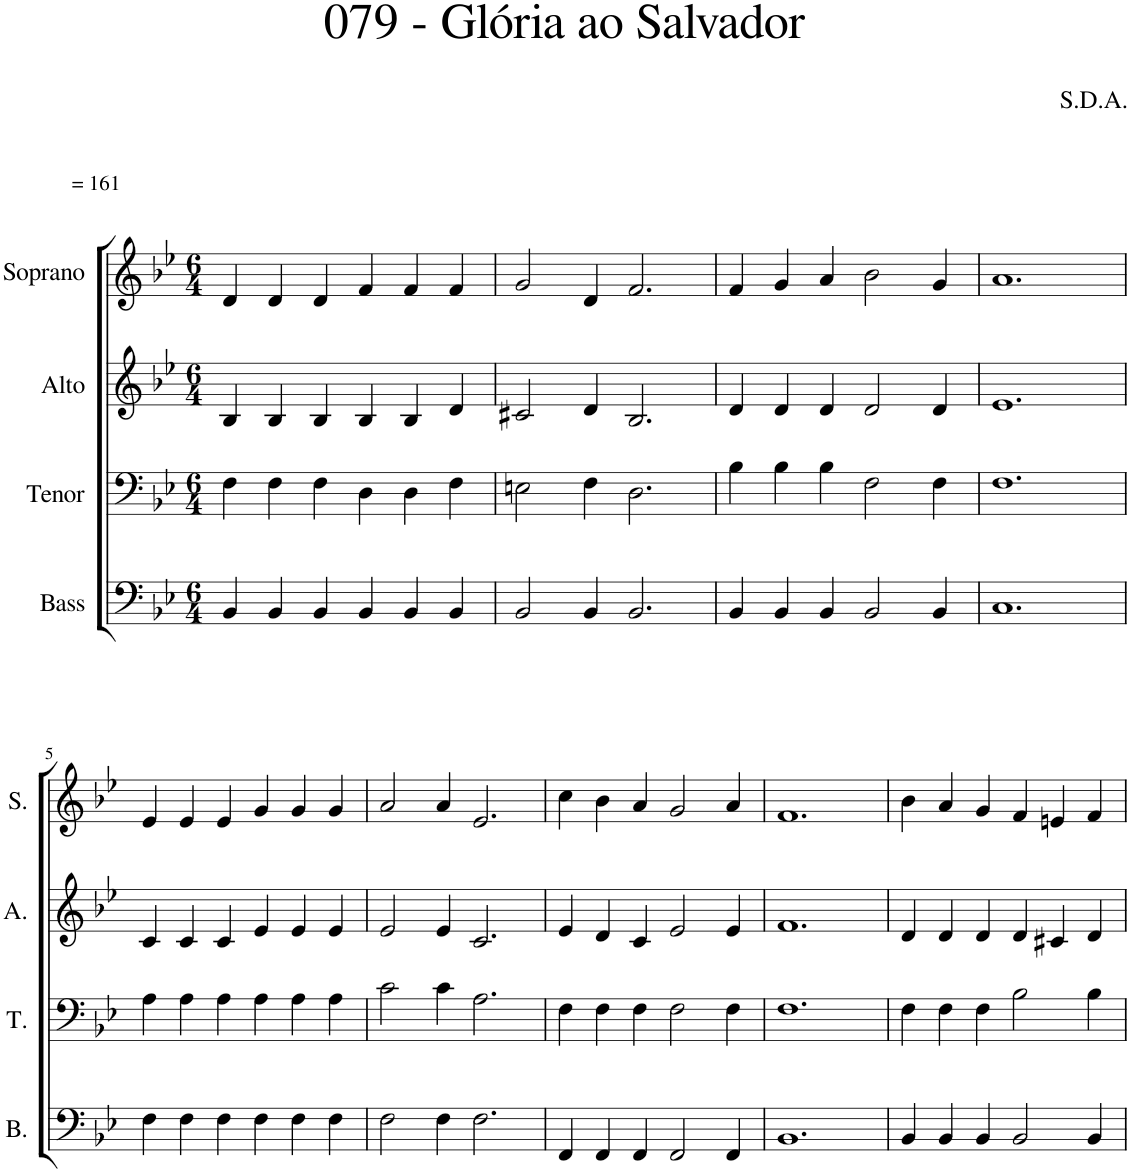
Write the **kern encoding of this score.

**kern	**kern	**kern	**kern
*part4	*part3	*part2	*part1
*staff4	*staff3	*staff2	*staff1
*I"Bass	*I"Tenor	*I"Alto	*I"Soprano
*I'B.	*I'T.	*I'A.	*I'S.
*clefF4	*clefF4	*clefG2	*clefG2
*k[b-e-]	*k[b-e-]	*k[b-e-]	*k[b-e-]
*M6/4	*M6/4	*M6/4	*M6/4
=1	=1	=1	=1
!	!	!	!LO:TX:a:t== 161
4BB-/	4F\	4B-/	4d/
4BB-/	4F\	4B-/	4d/
4BB-/	4F\	4B-/	4d/
4BB-/	4D\	4B-/	4f/
4BB-/	4D\	4B-/	4f/
4BB-/	4F\	4d/	4f/
=2	=2	=2	=2
2BB-/	2En\	2c#X/	2g/
4BB-/	4F\	4d/	4d/
2.BB-/	2.D\	2.B-/	2.f/
=3	=3	=3	=3
4BB-/	4B-\	4d/	4f/
4BB-/	4B-\	4d/	4g/
4BB-/	4B-\	4d/	4a/
2BB-/	2F\	2d/	2b-\
4BB-/	4F\	4d/	4g/
=4	=4	=4	=4
1.C	1.F	1.e-	1.a
!!LO:LB:g=z
=5	=5	=5	=5
4F\	4A\	4c/	4e-/
4F\	4A\	4c/	4e-/
4F\	4A\	4c/	4e-/
4F\	4A\	4e-/	4g/
4F\	4A\	4e-/	4g/
4F\	4A\	4e-/	4g/
=6	=6	=6	=6
2F\	2c\	2e-/	2a/
4F\	4c\	4e-/	4a/
2.F\	2.A\	2.c/	2.e-/
=7	=7	=7	=7
4FF/	4F\	4e-/	4cc\
4FF/	4F\	4d/	4b-\
4FF/	4F\	4c/	4a/
2FF/	2F\	2e-/	2g/
4FF/	4F\	4e-/	4a/
=8	=8	=8	=8
1.BB-	1.F	1.f	1.f
=9	=9	=9	=9
4BB-/	4F\	4d/	4b-\
4BB-/	4F\	4d/	4a/
4BB-/	4F\	4d/	4g/
2BB-/	2B-\	4d/	4f/
.	.	4c#X/	4en/
4BB-/	4B-\	4d/	4f/
=	=	=	=
*-	*-	*-	*-
